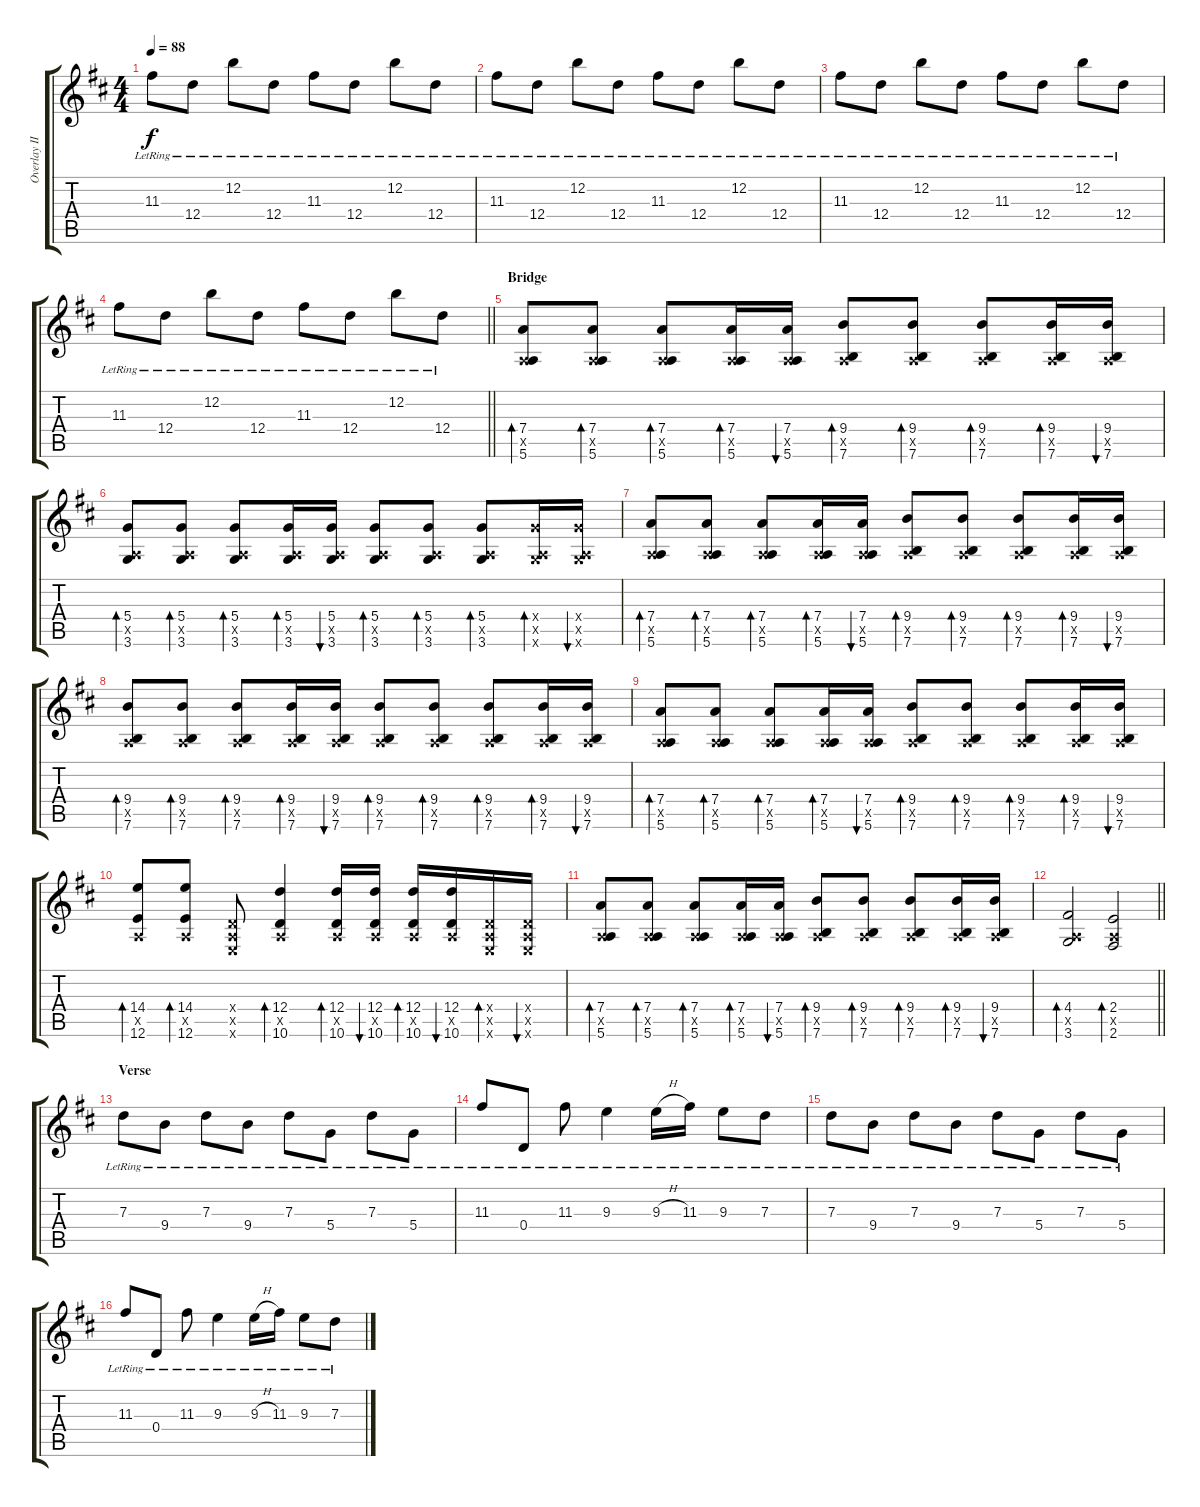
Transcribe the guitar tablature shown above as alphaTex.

\track ("Overlay II" "Overlay II") {instrument electricguitarclean}
\staff {score tabs}
\tuning (E4 B3 G3 D3 A2 E2) {hide}
\ts (4 4)
\tempo 88
\clef g2
\ks bminor
11.3{lr}.8{dy f} 12.4{lr}.8 12.2{lr}.8 12.4{lr}.8 11.3{lr}.8 12.4{lr}.8 12.2{lr}.8 12.4{lr}.8 |
11.3{lr}.8 12.4{lr}.8 12.2{lr}.8 12.4{lr}.8 11.3{lr}.8 12.4{lr}.8 12.2{lr}.8 12.4{lr}.8 |
11.3{lr}.8 12.4{lr}.8 12.2{lr}.8 12.4{lr}.8 11.3{lr}.8 12.4{lr}.8 12.2{lr}.8 12.4{lr}.8 |
\barLineRight lightlight
11.3{lr}.8 12.4{lr}.8 12.2{lr}.8 12.4{lr}.8 11.3{lr}.8 12.4{lr}.8 12.2{lr}.8 12.4{lr}.8 |
\section ("" "Bridge")
(7.4 0.5{x} 5.6).8{bd 60} (7.4 0.5{x} 5.6).8{bd 60} (7.4 0.5{x} 5.6).8{bd 60} (7.4 0.5{x} 5.6).16{bd 60} (7.4 0.5{x} 5.6).16{bu 60} (9.4 0.5{x} 7.6).8{bd 60} (9.4 0.5{x} 7.6).8{bd 60} (9.4 0.5{x} 7.6).8{bd 60} (9.4 0.5{x} 7.6).16{bd 60} (9.4 0.5{x} 7.6).16{bu 60} |
(5.4 0.5{x} 3.6).8{bd 60} (5.4 0.5{x} 3.6).8{bd 60} (5.4 0.5{x} 3.6).8{bd 60} (5.4 0.5{x} 3.6).16{bd 60} (5.4 0.5{x} 3.6).16{bu 60} (5.4 0.5{x} 3.6).8{bd 60} (5.4 0.5{x} 3.6).8{bd 60} (5.4 0.5{x} 3.6).8{bd 60} (5.4{x} 0.5{x} 3.6{x}).16{bd 60} (5.4{x} 0.5{x} 3.6{x}).16{bu 60} |
(7.4 0.5{x} 5.6).8{bd 60} (7.4 0.5{x} 5.6).8{bd 60} (7.4 0.5{x} 5.6).8{bd 60} (7.4 0.5{x} 5.6).16{bd 60} (7.4 0.5{x} 5.6).16{bu 60} (9.4 0.5{x} 7.6).8{bd 60} (9.4 0.5{x} 7.6).8{bd 60} (9.4 0.5{x} 7.6).8{bd 60} (9.4 0.5{x} 7.6).16{bd 60} (9.4 0.5{x} 7.6).16{bu 60} |
(9.4 0.5{x} 7.6).8{bd 60} (9.4 0.5{x} 7.6).8{bd 60} (9.4 0.5{x} 7.6).8{bd 60} (9.4 0.5{x} 7.6).16{bd 60} (9.4 0.5{x} 7.6).16{bu 60} (9.4 0.5{x} 7.6).8{bd 60} (9.4 0.5{x} 7.6).8{bd 60} (9.4 0.5{x} 7.6).8{bd 60} (9.4 0.5{x} 7.6).16{bd 60} (9.4 0.5{x} 7.6).16{bu 60} |
(7.4 0.5{x} 5.6).8{bd 60} (7.4 0.5{x} 5.6).8{bd 60} (7.4 0.5{x} 5.6).8{bd 60} (7.4 0.5{x} 5.6).16{bd 60} (7.4 0.5{x} 5.6).16{bu 60} (9.4 0.5{x} 7.6).8{bd 60} (9.4 0.5{x} 7.6).8{bd 60} (9.4 0.5{x} 7.6).8{bd 60} (9.4 0.5{x} 7.6).16{bd 60} (9.4 0.5{x} 7.6).16{bu 60} |
(14.4 0.5{x} 12.6).8{bd 60} (14.4 0.5{x} 12.6).8{bd 60} (0.4{x} 0.5{x} 0.6{x}).8 (12.4 0.5{x} 10.6).4{bd 60} (12.4 0.5{x} 10.6).16{bd 60} (12.4 0.5{x} 10.6).16{bu 60} (12.4 0.5{x} 10.6).16{bd 60} (12.4 0.5{x} 10.6).16{bu 60} (0.4{x} 0.5{x} 0.6{x}).16{bd 60} (0.4{x} 0.5{x} 0.6{x}).16{bu 60} |
(7.4 0.5{x} 5.6).8{bd 60} (7.4 0.5{x} 5.6).8{bd 60} (7.4 0.5{x} 5.6).8{bd 60} (7.4 0.5{x} 5.6).16{bd 60} (7.4 0.5{x} 5.6).16{bu 60} (9.4 0.5{x} 7.6).8{bd 60} (9.4 0.5{x} 7.6).8{bd 60} (9.4 0.5{x} 7.6).8{bd 60} (9.4 0.5{x} 7.6).16{bd 60} (9.4 0.5{x} 7.6).16{bu 60} |
\barLineRight lightlight
(4.4 0.5{x} 3.6).2{bd 60} (2.4 0.5{x} 2.6).2{bd 60} |
\section ("" "Verse")
7.3{lr}.8 9.4{lr}.8 7.3{lr}.8 9.4{lr}.8 7.3{lr}.8 5.4{lr}.8 7.3{lr}.8 5.4{lr}.8 |
11.3{lr}.8 0.4{lr}.8 11.3{lr}.8 9.3{lr}.4 9.3{h lr}.16 11.3{lr}.16 9.3{lr}.8 7.3{lr}.8 |
7.3{lr}.8 9.4{lr}.8 7.3{lr}.8 9.4{lr}.8 7.3{lr}.8 5.4{lr}.8 7.3{lr}.8 5.4{lr}.8 |
11.3{lr}.8 0.4{lr}.8 11.3{lr}.8 9.3{lr}.4 9.3{h lr}.16 11.3{lr}.16 9.3{lr}.8 7.3{lr}.8
